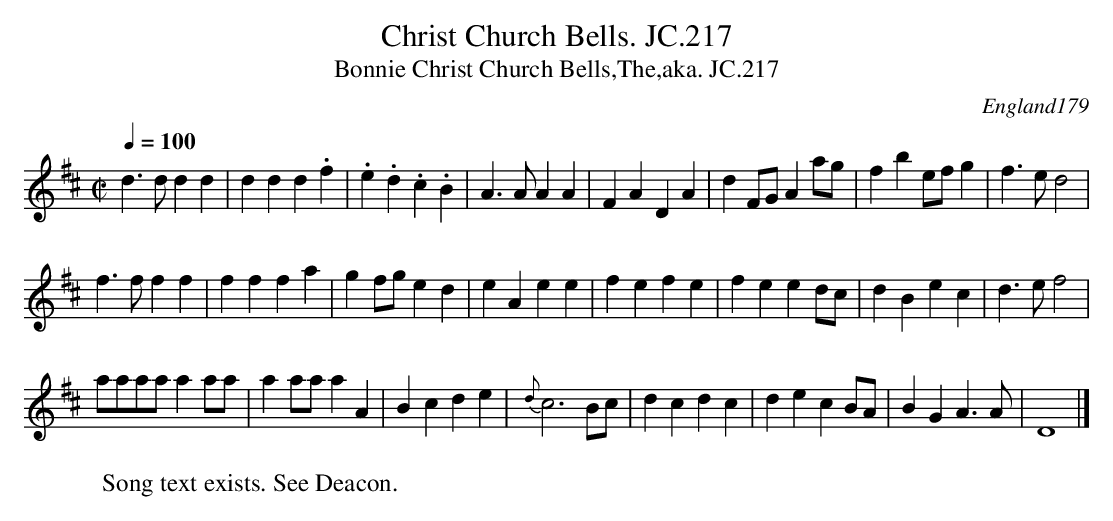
X:1
T:Christ Church Bells. JC.217
T:Bonnie Christ Church Bells,The,aka. JC.217
M:C|
L:1/4
Q:100
O:England179
K:D
d>ddd|ddd.f|.e.d.c.B|A>AAA|FADA|dF/G/Aa/g/|
fbe/f/g|f>ed2|!f>fff|fffa|gf/g/ed|eAee|fefe|
feed/c/|dBec|d>ef2|!a/a/a/a/aa/a/|aa/a/aA|Bcde|
{d}c3B/c/|dcdc|decB/A/|BGA>A|D4|]
W:Song text exists. See Deacon.
